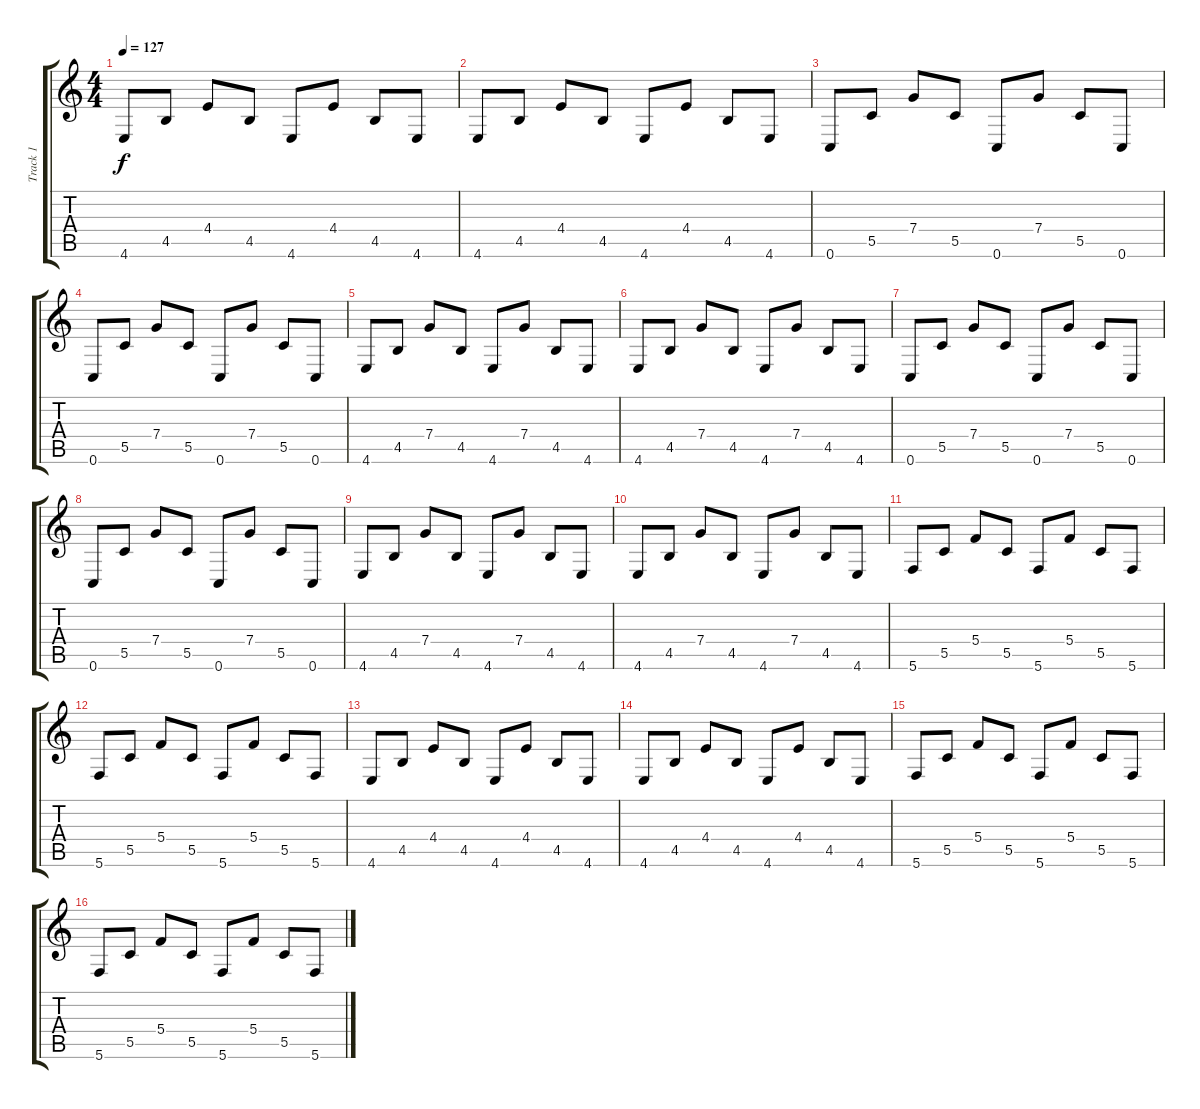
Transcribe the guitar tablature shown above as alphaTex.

\track ("Track 1" "Track 1") {instrument electricguitarclean}
\staff {score tabs}
\tuning (D4 A3 F3 C3 G2 C2) {hide}
\ts (4 4)
\tempo 127
\clef g2
\ks c
4.6.8{dy f} 4.5.8 4.4.8 4.5.8 4.6.8 4.4.8 4.5.8 4.6.8 |
4.6.8 4.5.8 4.4.8 4.5.8 4.6.8 4.4.8 4.5.8 4.6.8 |
0.6.8 5.5.8 7.4.8 5.5.8 0.6.8 7.4.8 5.5.8 0.6.8 |
0.6.8 5.5.8 7.4.8 5.5.8 0.6.8 7.4.8 5.5.8 0.6.8 |
4.6.8 4.5.8 7.4.8 4.5.8 4.6.8 7.4.8 4.5.8 4.6.8 |
4.6.8 4.5.8 7.4.8 4.5.8 4.6.8 7.4.8 4.5.8 4.6.8 |
0.6.8 5.5.8 7.4.8 5.5.8 0.6.8 7.4.8 5.5.8 0.6.8 |
0.6.8 5.5.8 7.4.8 5.5.8 0.6.8 7.4.8 5.5.8 0.6.8 |
4.6.8 4.5.8 7.4.8 4.5.8 4.6.8 7.4.8 4.5.8 4.6.8 |
4.6.8 4.5.8 7.4.8 4.5.8 4.6.8 7.4.8 4.5.8 4.6.8 |
5.6.8 5.5.8 5.4.8 5.5.8 5.6.8 5.4.8 5.5.8 5.6.8 |
5.6.8 5.5.8 5.4.8 5.5.8 5.6.8 5.4.8 5.5.8 5.6.8 |
4.6.8 4.5.8 4.4.8 4.5.8 4.6.8 4.4.8 4.5.8 4.6.8 |
4.6.8 4.5.8 4.4.8 4.5.8 4.6.8 4.4.8 4.5.8 4.6.8 |
5.6.8 5.5.8 5.4.8 5.5.8 5.6.8 5.4.8 5.5.8 5.6.8 |
5.6.8 5.5.8 5.4.8 5.5.8 5.6.8 5.4.8 5.5.8 5.6.8
